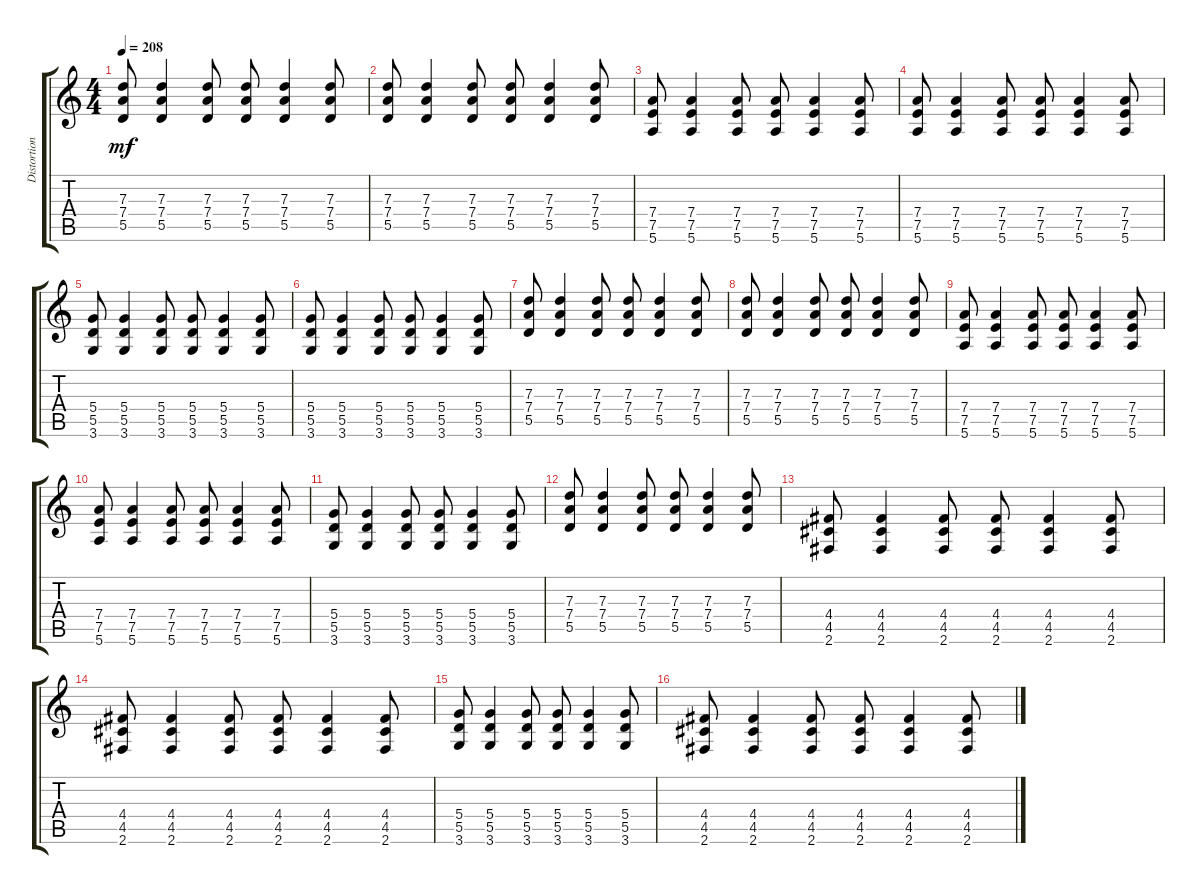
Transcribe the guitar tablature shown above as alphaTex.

\track ("Distortion guitar 2" "Distortion") {instrument distortionguitar}
\staff {score tabs}
\tuning (E4 B3 G3 D3 A2 E2) {hide}
\ts (4 4)
\tempo 208
\clef g2
\ks c
(7.3 7.4 5.5).8{dy mf} (7.3 7.4 5.5).4 (7.3 7.4 5.5).8 (7.3 7.4 5.5).8 (7.3 7.4 5.5).4 (7.3 7.4 5.5).8 |
(7.3 7.4 5.5).8 (7.3 7.4 5.5).4 (7.3 7.4 5.5).8 (7.3 7.4 5.5).8 (7.3 7.4 5.5).4 (7.3 7.4 5.5).8 |
(7.4 7.5 5.6).8 (7.4 7.5 5.6).4 (7.4 7.5 5.6).8 (7.4 7.5 5.6).8 (7.4 7.5 5.6).4 (7.4 7.5 5.6).8 |
(7.4 7.5 5.6).8 (7.4 7.5 5.6).4 (7.4 7.5 5.6).8 (7.4 7.5 5.6).8 (7.4 7.5 5.6).4 (7.4 7.5 5.6).8 |
(5.4 5.5 3.6).8 (5.4 5.5 3.6).4 (5.4 5.5 3.6).8 (5.4 5.5 3.6).8 (5.4 5.5 3.6).4 (5.4 5.5 3.6).8 |
(5.4 5.5 3.6).8 (5.4 5.5 3.6).4 (5.4 5.5 3.6).8 (5.4 5.5 3.6).8 (5.4 5.5 3.6).4 (5.4 5.5 3.6).8 |
(7.3 7.4 5.5).8 (7.3 7.4 5.5).4 (7.3 7.4 5.5).8 (7.3 7.4 5.5).8 (7.3 7.4 5.5).4 (7.3 7.4 5.5).8 |
(7.3 7.4 5.5).8 (7.3 7.4 5.5).4 (7.3 7.4 5.5).8 (7.3 7.4 5.5).8 (7.3 7.4 5.5).4 (7.3 7.4 5.5).8 |
(7.4 7.5 5.6).8 (7.4 7.5 5.6).4 (7.4 7.5 5.6).8 (7.4 7.5 5.6).8 (7.4 7.5 5.6).4 (7.4 7.5 5.6).8 |
(7.4 7.5 5.6).8 (7.4 7.5 5.6).4 (7.4 7.5 5.6).8 (7.4 7.5 5.6).8 (7.4 7.5 5.6).4 (7.4 7.5 5.6).8 |
(5.4 5.5 3.6).8 (5.4 5.5 3.6).4 (5.4 5.5 3.6).8 (5.4 5.5 3.6).8 (5.4 5.5 3.6).4 (5.4 5.5 3.6).8 |
(7.3 7.4 5.5).8 (7.3 7.4 5.5).4 (7.3 7.4 5.5).8 (7.3 7.4 5.5).8 (7.3 7.4 5.5).4 (7.3 7.4 5.5).8 |
(4.4 4.5 2.6).8 (4.4 4.5 2.6).4 (4.4 4.5 2.6).8 (4.4 4.5 2.6).8 (4.4 4.5 2.6).4 (4.4 4.5 2.6).8 |
(4.4 4.5 2.6).8 (4.4 4.5 2.6).4 (4.4 4.5 2.6).8 (4.4 4.5 2.6).8 (4.4 4.5 2.6).4 (4.4 4.5 2.6).8 |
(5.4 5.5 3.6).8 (5.4 5.5 3.6).4 (5.4 5.5 3.6).8 (5.4 5.5 3.6).8 (5.4 5.5 3.6).4 (5.4 5.5 3.6).8 |
(4.4 4.5 2.6).8 (4.4 4.5 2.6).4 (4.4 4.5 2.6).8 (4.4 4.5 2.6).8 (4.4 4.5 2.6).4 (4.4 4.5 2.6).8
